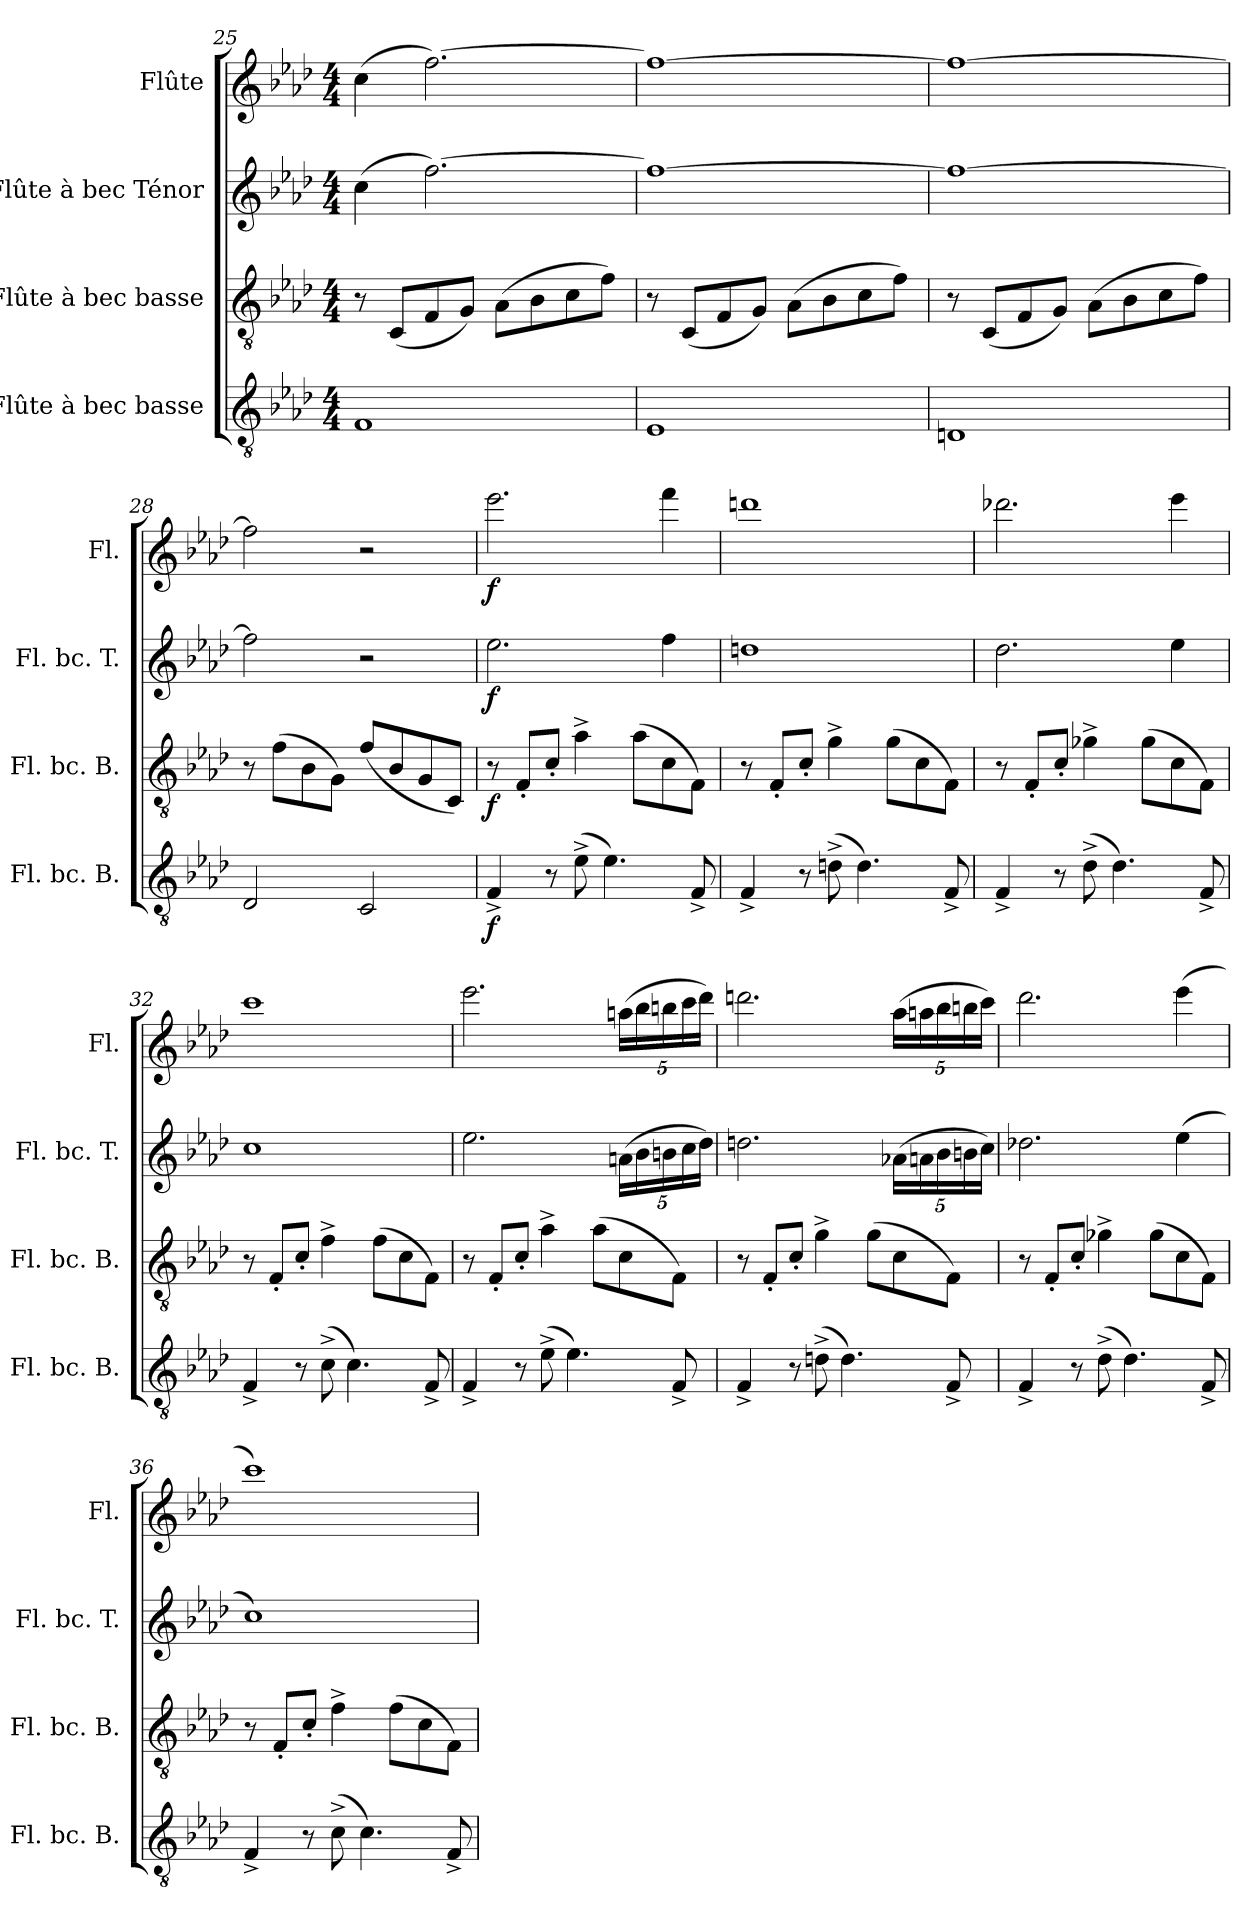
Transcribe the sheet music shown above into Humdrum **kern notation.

**kern	**dynam	**kern	**dynam	**kern	**dynam	**kern	**dynam
*part4	*part4	*part3	*part3	*part2	*part2	*part1	*part1
*staff4	*staff4	*staff3	*staff3	*staff2	*staff2	*staff1	*staff1
*I"Flûte à bec basse	*	*I"Flûte à bec basse	*	*I"Flûte à bec Ténor	*	*I"Flûte	*
*I'Fl. bc. B.	*	*I'Fl. bc. B.	*	*I'Fl. bc. T.	*	*I'Fl.	*
*clefGv2	*	*clefGv2	*	*clefG2	*	*clefG2	*
*k[b-e-a-d-]	*	*k[b-e-a-d-]	*	*k[b-e-a-d-]	*	*k[b-e-a-d-]	*
*M4/4	*	*M4/4	*	*M4/4	*	*M4/4	*
=25	=25	=25	=25	=25	=25	=25	=25
1F	.	8r	.	(4cc\	.	(4cc\	.
.	.	(8C/L	.	.	.	.	.
.	.	8F/	.	[2.ff\)	.	[2.ff\)	.
.	.	8G/J)	.	.	.	.	.
.	.	(8A-\L	.	.	.	.	.
.	.	8B-\	.	.	.	.	.
.	.	8c\	.	.	.	.	.
.	.	8f\J)	.	.	.	.	.
=26	=26	=26	=26	=26	=26	=26	=26
1E-	.	8r	.	1ff_	.	1ff_	.
.	.	(8C/L	.	.	.	.	.
.	.	8F/	.	.	.	.	.
.	.	8G/J)	.	.	.	.	.
.	.	(8A-\L	.	.	.	.	.
.	.	8B-\	.	.	.	.	.
.	.	8c\	.	.	.	.	.
.	.	8f\J)	.	.	.	.	.
!!LO:PB:g=z
=27	=27	=27	=27	=27	=27	=27	=27
1Dn	.	8r	.	1ff_	.	1ff_	.
.	.	(8C/L	.	.	.	.	.
.	.	8F/	.	.	.	.	.
.	.	8G/J)	.	.	.	.	.
.	.	(8A-\L	.	.	.	.	.
.	.	8B-\	.	.	.	.	.
.	.	8c\	.	.	.	.	.
.	.	8f\J)	.	.	.	.	.
=28	=28	=28	=28	=28	=28	=28	=28
2D-/	.	8r	.	2ff\]	.	2ff\]	.
.	.	(8f\L	.	.	.	.	.
.	.	8B-\	.	.	.	.	.
.	.	8G\J)	.	.	.	.	.
2C/	.	(8f/L	.	2r	.	2r	.
.	.	8B-/	.	.	.	.	.
.	.	8G/	.	.	.	.	.
.	.	8C/J)	.	.	.	.	.
=29	=29	=29	=29	=29	=29	=29	=29
!	!LO:DY:b	!	!LO:DY:b	!	!LO:DY:b	!	!LO:DY:b
4F^/	f	8r	f	2.ee-\	f	2.eee-\	f
.	.	8F'/L	.	.	.	.	.
8r	.	8c'/J	.	.	.	.	.
(8e-^\	.	4a-^\	.	.	.	.	.
4.e-\)	.	.	.	.	.	.	.
.	.	(8a-\L	.	.	.	.	.
.	.	8c\	.	4ff\	.	4fff\	.
8F^/	.	8F\J)	.	.	.	.	.
=30	=30	=30	=30	=30	=30	=30	=30
4F^/	.	8r	.	1ddn	.	1dddn	.
.	.	8F'/L	.	.	.	.	.
8r	.	8c'/J	.	.	.	.	.
(8dn^\	.	4g^\	.	.	.	.	.
4.d\)	.	.	.	.	.	.	.
.	.	(8g\L	.	.	.	.	.
.	.	8c\	.	.	.	.	.
8F^/	.	8F\J)	.	.	.	.	.
=31	=31	=31	=31	=31	=31	=31	=31
4F^/	.	8r	.	2.dd-\	.	2.ddd-X\	.
.	.	8F'/L	.	.	.	.	.
8r	.	8c'/J	.	.	.	.	.
(8d-^\	.	4g-X^\	.	.	.	.	.
4.d-\)	.	.	.	.	.	.	.
.	.	(8g-\L	.	.	.	.	.
.	.	8c\	.	4ee-\	.	4eee-\	.
8F^/	.	8F\J)	.	.	.	.	.
=32	=32	=32	=32	=32	=32	=32	=32
4F^/	.	8r	.	1cc	.	1ccc	.
.	.	8F'/L	.	.	.	.	.
8r	.	8c'/J	.	.	.	.	.
(8c^\	.	4f^\	.	.	.	.	.
4.c\)	.	.	.	.	.	.	.
.	.	(8f\L	.	.	.	.	.
.	.	8c\	.	.	.	.	.
8F^/	.	8F\J)	.	.	.	.	.
!!LO:LB:g=z
=33	=33	=33	=33	=33	=33	=33	=33
4F^/	.	8r	.	2.ee-\	.	2.eee-\	.
.	.	8F'/L	.	.	.	.	.
8r	.	8c'/J	.	.	.	.	.
(8e-^\	.	4a-^\	.	.	.	.	.
4.e-\)	.	.	.	.	.	.	.
.	.	(8a-\L	.	.	.	.	.
*	*	*	*	*Xbrackettup	*	*Xbrackettup	*
.	.	8c\	.	(20an\LL	.	(20aan\LL	.
.	.	.	.	20b-\	.	20bb-\	.
.	.	.	.	20bn\	.	20bbn\	.
8F^/	.	8F\J)	.	.	.	.	.
.	.	.	.	20cc\	.	20ccc\	.
.	.	.	.	20dd-\JJ)	.	20ddd-\JJ)	.
=34	=34	=34	=34	=34	=34	=34	=34
4F^/	.	8r	.	2.ddn\	.	2.dddn\	.
.	.	8F'/L	.	.	.	.	.
8r	.	8c'/J	.	.	.	.	.
(8dn^\	.	4g^\	.	.	.	.	.
4.d\)	.	.	.	.	.	.	.
.	.	(8g\L	.	.	.	.	.
.	.	8c\	.	(20a-X\LL	.	(20aa-\LL	.
.	.	.	.	20an\	.	20aan\	.
.	.	.	.	20b-\	.	20bb-\	.
8F^/	.	8F\J)	.	.	.	.	.
.	.	.	.	20bn\	.	20bbn\	.
.	.	.	.	20cc\JJ)	.	20ccc\JJ)	.
=35	=35	=35	=35	=35	=35	=35	=35
4F^/	.	8r	.	2.dd-X\	.	2.ddd-\	.
.	.	8F'/L	.	.	.	.	.
8r	.	8c'/J	.	.	.	.	.
(8d-^\	.	4g-X^\	.	.	.	.	.
4.d-\)	.	.	.	.	.	.	.
.	.	(8g-\L	.	.	.	.	.
.	.	8c\	.	(4ee-\	.	(4eee-\	.
8F^/	.	8F\J)	.	.	.	.	.
=36	=36	=36	=36	=36	=36	=36	=36
4F^/	.	8r	.	1cc)	.	1ccc)	.
.	.	8F'/L	.	.	.	.	.
8r	.	8c'/J	.	.	.	.	.
(8c^\	.	4f^\	.	.	.	.	.
4.c\)	.	.	.	.	.	.	.
.	.	(8f\L	.	.	.	.	.
.	.	8c\	.	.	.	.	.
8F^/	.	8F\J)	.	.	.	.	.
=	=	=	=	=	=	=	=
*-	*-	*-	*-	*-	*-	*-	*-
